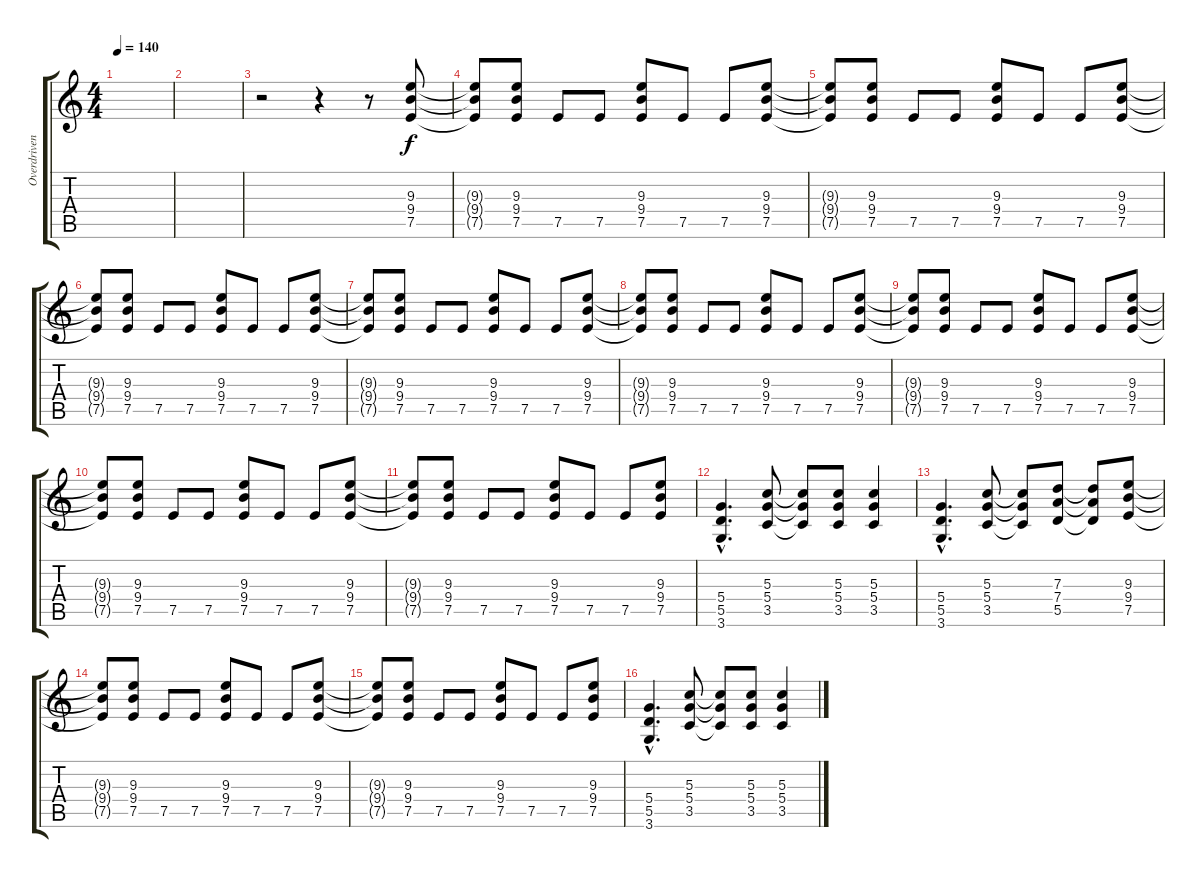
\track ("Overdriven Guitar" "Overdriven") {instrument overdrivenguitar}
\staff {score tabs}
\tuning (E4 B3 G3 D3 A2 E2) {hide}
\ts (4 4)
\tempo 140
\clef g2
\ks c
|
|
r.2 r.4 r.8 (9.3 9.4 7.5).8 |
(9.3{t} 9.4{t} 7.5{t}).8 (9.3 9.4 7.5).8 7.5.8 7.5.8 (9.3 9.4 7.5).8 7.5.8 7.5.8 (9.3 9.4 7.5).8 |
(9.3{t} 9.4{t} 7.5{t}).8 (9.3 9.4 7.5).8 7.5.8 7.5.8 (9.3 9.4 7.5).8 7.5.8 7.5.8 (9.3 9.4 7.5).8 |
(9.3{t} 9.4{t} 7.5{t}).8 (9.3 9.4 7.5).8 7.5.8 7.5.8 (9.3 9.4 7.5).8 7.5.8 7.5.8 (9.3 9.4 7.5).8 |
(9.3{t} 9.4{t} 7.5{t}).8 (9.3 9.4 7.5).8 7.5.8 7.5.8 (9.3 9.4 7.5).8 7.5.8 7.5.8 (9.3 9.4 7.5).8 |
(9.3{t} 9.4{t} 7.5{t}).8 (9.3 9.4 7.5).8 7.5.8 7.5.8 (9.3 9.4 7.5).8 7.5.8 7.5.8 (9.3 9.4 7.5).8 |
(9.3{t} 9.4{t} 7.5{t}).8 (9.3 9.4 7.5).8 7.5.8 7.5.8 (9.3 9.4 7.5).8 7.5.8 7.5.8 (9.3 9.4 7.5).8 |
(9.3{t} 9.4{t} 7.5{t}).8 (9.3 9.4 7.5).8 7.5.8 7.5.8 (9.3 9.4 7.5).8 7.5.8 7.5.8 (9.3 9.4 7.5).8 |
(9.3{t} 9.4{t} 7.5{t}).8 (9.3 9.4 7.5).8 7.5.8 7.5.8 (9.3 9.4 7.5).8 7.5.8 7.5.8 (9.3 9.4 7.5).8 |
(5.4{hac} 5.5{hac} 3.6{hac}).4{d} (5.3 5.4 3.5).8 (5.3{t} 5.4{t} 3.5{t}).8 (5.3 5.4 3.5).8 (5.3 5.4 3.5).4 |
(5.4{hac} 5.5{hac} 3.6{hac}).4{d} (5.3 5.4 3.5).8 (5.3{t} 5.4{t} 3.5{t}).8 (7.3 7.4 5.5).8 (7.3{t} 7.4{t} 5.5{t}).8 (9.3 9.4 7.5).8 |
(9.3{t} 9.4{t} 7.5{t}).8 (9.3 9.4 7.5).8 7.5.8 7.5.8 (9.3 9.4 7.5).8 7.5.8 7.5.8 (9.3 9.4 7.5).8 |
(9.3{t} 9.4{t} 7.5{t}).8 (9.3 9.4 7.5).8 7.5.8 7.5.8 (9.3 9.4 7.5).8 7.5.8 7.5.8 (9.3 9.4 7.5).8 |
(5.4{hac} 5.5{hac} 3.6{hac}).4{d} (5.3 5.4 3.5).8 (5.3{t} 5.4{t} 3.5{t}).8 (5.3 5.4 3.5).8 (5.3 5.4 3.5).4
